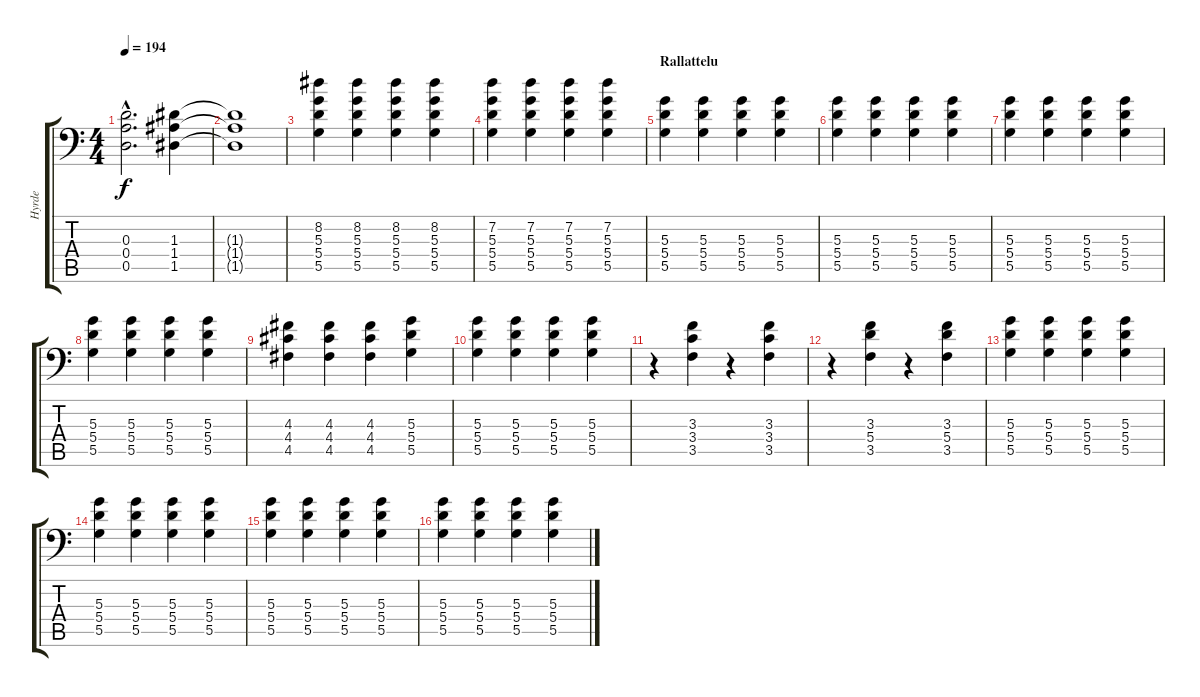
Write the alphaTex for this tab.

\track ("Hyrde" "Hyrde") {instrument distortionguitar}
\staff {score tabs}
\tuning (B3 G3 D3 A2 D2 A1) {hide}
\ts (4 4)
\tempo 194
\clef f4
\ks c
(0.3{hac} 0.4{hac} 0.5{hac}).2{d dy f} (1.3 1.4 1.5).4 |
(1.3{t} 1.4{t} 1.5{t}).1 |
(8.2 5.3 5.4 5.5).4 (8.2 5.3 5.4 5.5).4 (8.2 5.3 5.4 5.5).4 (8.2 5.3 5.4 5.5).4 |
(7.2 5.3 5.4 5.5).4 (7.2 5.3 5.4 5.5).4 (7.2 5.3 5.4 5.5).4 (7.2 5.3 5.4 5.5).4 |
\section ("" "Rallattelu")
(5.3 5.4 5.5).4 (5.3 5.4 5.5).4 (5.3 5.4 5.5).4 (5.3 5.4 5.5).4 |
(5.3 5.4 5.5).4 (5.3 5.4 5.5).4 (5.3 5.4 5.5).4 (5.3 5.4 5.5).4 |
(5.3 5.4 5.5).4 (5.3 5.4 5.5).4 (5.3 5.4 5.5).4 (5.3 5.4 5.5).4 |
(5.3 5.4 5.5).4 (5.3 5.4 5.5).4 (5.3 5.4 5.5).4 (5.3 5.4 5.5).4 |
(4.3 4.4 4.5).4 (4.3 4.4 4.5).4 (4.3 4.4 4.5).4 (5.3 5.4 5.5).4 |
(5.3 5.4 5.5).4 (5.3 5.4 5.5).4 (5.3 5.4 5.5).4 (5.3 5.4 5.5).4 |
r.4 (3.3 3.4 3.5).4 r.4 (3.3 3.4 3.5).4 |
r.4 (3.3 5.4 3.5).4 r.4 (3.3 5.4 3.5).4 |
(5.3 5.4 5.5).4 (5.3 5.4 5.5).4 (5.3 5.4 5.5).4 (5.3 5.4 5.5).4 |
(5.3 5.4 5.5).4 (5.3 5.4 5.5).4 (5.3 5.4 5.5).4 (5.3 5.4 5.5).4 |
(5.3 5.4 5.5).4 (5.3 5.4 5.5).4 (5.3 5.4 5.5).4 (5.3 5.4 5.5).4 |
(5.3 5.4 5.5).4 (5.3 5.4 5.5).4 (5.3 5.4 5.5).4 (5.3 5.4 5.5).4
